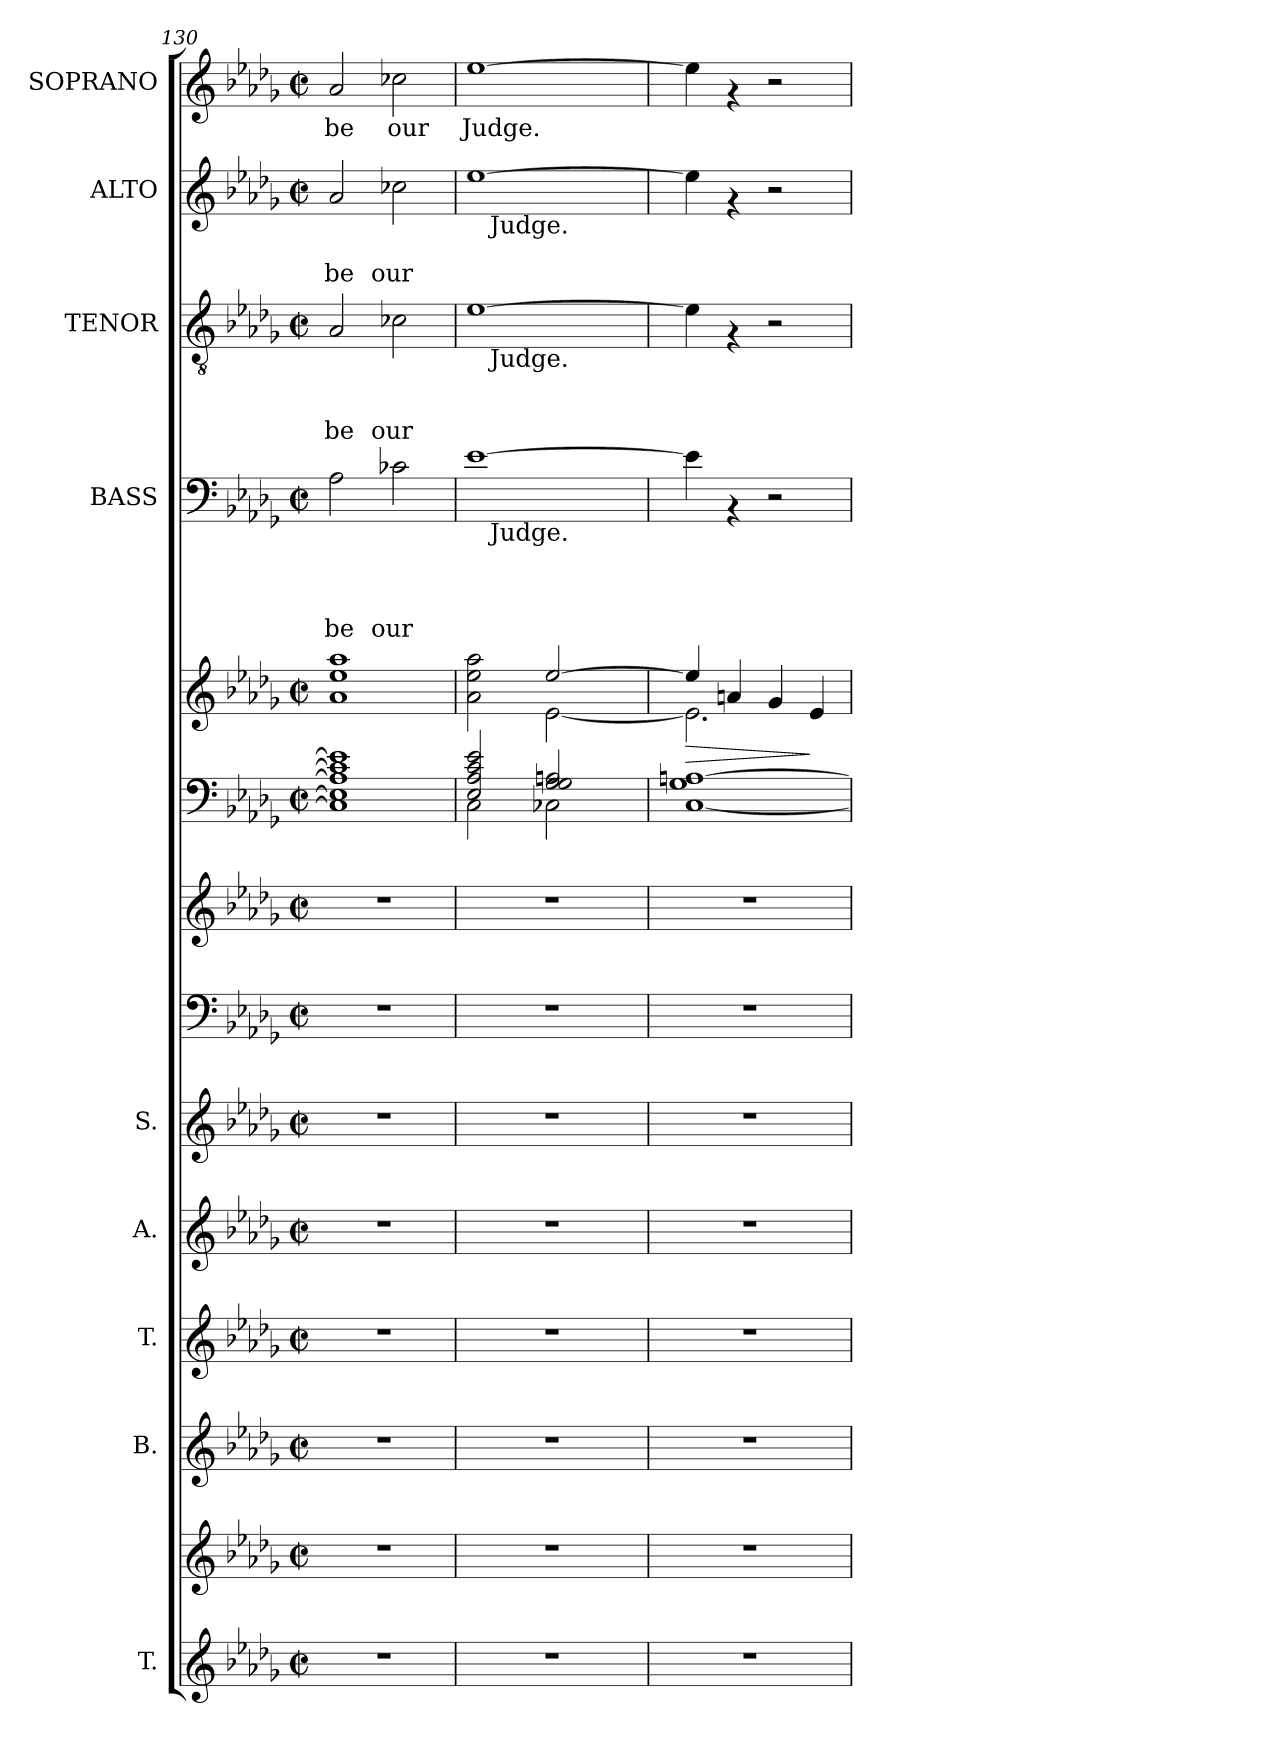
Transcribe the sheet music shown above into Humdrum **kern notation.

**kern	**kern	**kern	**kern	**kern	**kern	**kern	**kern	**kern	**kern	**dynam	**kern	**text	**text	**text	**text	**kern	**text	**text	**text	**kern	**text	**text	**kern	**text
*part13	*part13	*part12	*part11	*part10	*part9	*part8	*part7	*part6	*part5	*part5	*part4	*part4	*part4	*part4	*part4	*part3	*part3	*part3	*part3	*part2	*part2	*part2	*part1	*part1
*staff14	*staff13	*staff12	*staff11	*staff10	*staff9	*staff8	*staff7	*staff6	*staff5	*staff5	*staff4	*staff4	*staff4	*staff4	*staff4	*staff3	*staff3	*staff3	*staff3	*staff2	*staff2	*staff2	*staff1	*staff1
*I"T.	*	*I"B.	*I"T.	*I"A.	*I"S.	*	*	*	*	*	*I"BASS	*	*	*	*	*I"TENOR	*	*	*	*I"ALTO	*	*	*I"SOPRANO	*
*	*	*	*	*	*	*	*	*	*	*	*I'B.	*	*	*	*	*I'T.	*	*	*	*I'A.	*	*	*I'S.	*
*clefG2	*clefG2	*clefG2	*clefG2	*clefG2	*clefG2	*clefF4	*clefG2	*clefF4	*clefG2	*	*clefF4	*	*	*	*	*clefGv2	*	*	*	*clefG2	*	*	*clefG2	*
*k[b-e-a-d-g-]	*k[b-e-a-d-g-]	*k[b-e-a-d-g-]	*k[b-e-a-d-g-]	*k[b-e-a-d-g-]	*k[b-e-a-d-g-]	*k[b-e-a-d-g-]	*k[b-e-a-d-g-]	*k[b-e-a-d-g-]	*k[b-e-a-d-g-]	*	*k[b-e-a-d-g-]	*	*	*	*	*k[b-e-a-d-g-]	*	*	*	*k[b-e-a-d-g-]	*	*	*k[b-e-a-d-g-]	*
*D-:	*D-:	*D-:	*D-:	*D-:	*D-:	*D-:	*D-:	*D-:	*D-:	*	*D-:	*	*	*	*	*D-:	*	*	*	*D-:	*	*	*D-:	*
*M2/2	*M2/2	*M2/2	*M2/2	*M2/2	*M2/2	*M2/2	*M2/2	*M2/2	*M2/2	*	*M2/2	*	*	*	*	*M2/2	*	*	*	*M2/2	*	*	*M2/2	*
*met(c|)	*met(c|)	*met(c|)	*met(c|)	*met(c|)	*met(c|)	*met(c|)	*met(c|)	*met(c|)	*met(c|)	*	*met(c|)	*	*	*	*	*met(c|)	*	*	*	*met(c|)	*	*	*met(c|)	*
=130	=130	=130	=130	=130	=130	=130	=130	=130	=130	=130	=130	=130	=130	=130	=130	=130	=130	=130	=130	=130	=130	=130	=130	=130
!	!	!	!	!	!	!	!	!	!	!	!	!	!	!	!LO:LY:b	!	!	!	!LO:LY:b	!	!	!LO:LY:b	!	!LO:LY:b
1r	1r	1r	1r	1r	1r	1r	1r	1C-] 1E-] 1A-] 1c-] 1e-]	1a- 1ee- 1aa-	.	2A-\	.	.	.	be	2A-/	.	.	be	2a-/	.	be	2a-/	be
!	!	!	!	!	!	!	!	!	!	!	!	!	!	!	!LO:LY:b	!	!	!	!LO:LY:b	!	!	!LO:LY:b	!	!LO:LY:b
.	.	.	.	.	.	.	.	.	.	.	2c-X\	.	.	.	our	2c-X\	.	.	our	2cc-X\	.	our	2cc-X\	our
!!LO:PB:g=z
=131	=131	=131	=131	=131	=131	=131	=131	=131	=131	=131	=131	=131	=131	=131	=131	=131	=131	=131	=131	=131	=131	=131	=131	=131
*	*	*	*	*	*	*	*	*^	*^	*	*	*	*	*	*	*	*	*	*	*	*	*	*	*
!	!	!	!	!	!	!	!	!	!	!	!	!	!	!	!	!	!	!	!	!	!	!	!	!	!	!LO:LY:b
*	*	*	*	*	*	*	*	*	*	*	*	*	*^	*	*	*	*	*^	*	*	*	*^	*	*	*	*
1r	1r	1r	1r	1r	1r	1r	1r	2E-/ 2A-/ 2c/ 2e-/	2C\	2ryy	2a-\ 2ee-\ 2aa-\	.	[>1e-	16.ryy	.	.	.	.	[>1e-	16.ryy	.	.	.	[>1ee-	16.ryy	.	.	[>1ee-	Judge.
!	!	!	!	!	!	!	!	!	!	!	!	!	!	!	!	!	!	!	!	!	!	!	!	!	!LO:TX:b:t=Judge.	!	!	!	!
!	!	!	!	!	!	!	!	!	!	!	!	!	!	!	!	!	!	!	!	!LO:TX:b:t=Judge.	!	!	!	!	!	!	!	!	!
!	!	!	!	!	!	!	!	!	!	!	!	!	!	!LO:TX:b:t=Judge.	!	!	!	!	!	!	!	!	!	!	!	!	!	!	!
.	.	.	.	.	.	.	.	.	.	.	.	.	.	2ryy	.	.	.	.	.	2ryy	.	.	.	.	2ryy	.	.	.	.
.	.	.	.	.	.	.	.	2G-/ 2G-/ 2An/	2C-X\	[>2ee-/	[<2e-\	.	.	.	.	.	.	.	.	.	.	.	.	.	.	.	.	.	.
.	.	.	.	.	.	.	.	.	.	.	.	.	.	4ryy	.	.	.	.	.	4ryy	.	.	.	.	4ryy	.	.	.	.
.	.	.	.	.	.	.	.	.	.	.	.	.	.	8ryy	.	.	.	.	.	8ryy	.	.	.	.	8ryy	.	.	.	.
.	.	.	.	.	.	.	.	.	.	.	.	.	.	32ryy	.	.	.	.	.	32ryy	.	.	.	.	32ryy	.	.	.	.
=132	=132	=132	=132	=132	=132	=132	=132	=132	=132	=132	=132	=132	=132	=132	=132	=132	=132	=132	=132	=132	=132	=132	=132	=132	=132	=132	=132	=132	=132
!	!	!	!	!	!	!	!	!	!	!	!	!LO:HP:b	!	!	!	!	!	!	!	!	!	!	!	!	!	!	!	!	!
*	*	*	*	*	*	*	*	*	*	*	*	*	*v	*v	*	*	*	*	*	*	*	*	*	*v	*v	*	*	*	*
*	*	*	*	*	*	*	*	*v	*v	*	*	*	*	*	*	*	*	*v	*v	*	*	*	*	*	*	*	*
1r	1r	1r	1r	1r	1r	1r	1r	[<1C 1G- [>1A	4ee-/]	2.e-\]	>	4e-\]	.	.	.	.	4e-\]	.	.	.	4ee-\]	.	.	4ee-\]	.
.	.	.	.	.	.	.	.	.	4an/	.	.	4rAA	.	.	.	.	4rF	.	.	.	4rf	.	.	4rf	.
.	.	.	.	.	.	.	.	.	4g-/	.	.	2r	.	.	.	.	2r	.	.	.	2r	.	.	2r	.
.	.	.	.	.	.	.	.	.	4e-/	4ryy	]	.	.	.	.	.	.	.	.	.	.	.	.	.	.
*	*	*	*	*	*	*	*	*	*v	*v	*	*	*	*	*	*	*	*	*	*	*	*	*	*	*
=	=	=	=	=	=	=	=	=	=	=	=	=	=	=	=	=	=	=	=	=	=	=	=	=
*-	*-	*-	*-	*-	*-	*-	*-	*-	*-	*-	*-	*-	*-	*-	*-	*-	*-	*-	*-	*-	*-	*-	*-	*-
